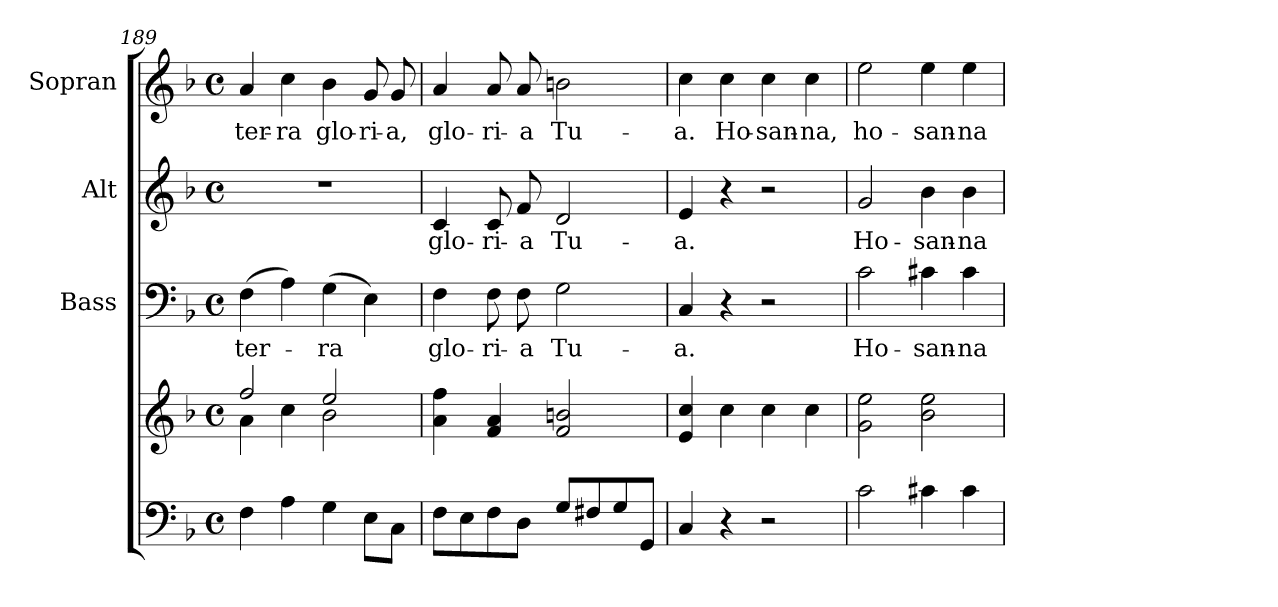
**kern	**kern	**kern	**text	**kern	**text	**kern	**text
*part4	*part4	*part3	*part3	*part2	*part2	*part1	*part1
*staff5	*staff4	*staff3	*staff3	*staff2	*staff2	*staff1	*staff1
*	*	*I"Bass	*	*I"Alt	*	*I"Sopran	*
*	*	*I'B.	*	*I'A.	*	*I'S.	*
*clefF4	*clefG2	*clefF4	*	*clefG2	*	*clefG2	*
*k[b-]	*k[b-]	*k[b-]	*	*k[b-]	*	*k[b-]	*
*F:	*F:	*F:	*	*F:	*	*F:	*
*M4/4	*M4/4	*M4/4	*	*M4/4	*	*M4/4	*
*met(c)	*met(c)	*met(c)	*	*met(c)	*	*met(c)	*
=189	=189	=189	=189	=189	=189	=189	=189
*	*^	*	*	*	*	*	*
!	!	!	!	!LO:LY:b	!	!	!	!LO:LY:b
4F\	2ff/	4a\	(>4F\	ter-	1r	.	4a/	ter-
!	!	!	!	!	!	!	!	!LO:LY:b
4A\	.	4cc\	4A\)	.	.	.	4cc\	-ra
!	!	!	!	!LO:LY:b	!	!	!	!LO:LY:b
4G\	2ee/	2b-\	(>4G\	-ra	.	.	4b-\	glo-
!	!	!	!	!	!	!	!	!LO:LY:b
8E\L	.	.	4E\)	.	.	.	8g/	-ri-
!	!	!	!	!	!	!	!	!LO:LY:b
8C\J	.	.	.	.	.	.	8g/	-a,
*	*v	*v	*	*	*	*	*	*
=190	=190	=190	=190	=190	=190	=190	=190
!	!	!	!LO:LY:b	!	!LO:LY:b	!	!LO:LY:b
8F\L	4a\ 4ff\	4F\	glo-	4c/	glo-	4a/	glo-
8E\	.	.	.	.	.	.	.
!	!	!	!LO:LY:b	!	!LO:LY:b	!	!LO:LY:b
8F\	4f/ 4a/	8F\	-ri-	8c/	-ri-	8a/	-ri-
!	!	!	!LO:LY:b	!	!LO:LY:b	!	!LO:LY:b
8D\J	.	8F\	-a	8f/	-a	8a/	-a
!	!	!	!LO:LY:b	!	!LO:LY:b	!	!LO:LY:b
8G/L	2f/ 2bn/	2G\	Tu-	2d/	Tu-	2bn\	Tu-
8F#X/	.	.	.	.	.	.	.
8G/	.	.	.	.	.	.	.
8GG/J	.	.	.	.	.	.	.
=191	=191	=191	=191	=191	=191	=191	=191
!	!	!	!LO:LY:b	!	!LO:LY:b	!	!LO:LY:b
4C/	4e/ 4cc/	4C/	-a.	4e/	-a.	4cc\	-a.
!	!	!	!	!	!	!	!LO:LY:b
4r	4cc\	4r	.	4r	.	4cc\	Ho-
!	!	!	!	!	!	!	!LO:LY:b
2r	4cc\	2r	.	2r	.	4cc\	-san-
!	!	!	!	!	!	!	!LO:LY:b
.	4cc\	.	.	.	.	4cc\	-na,
=192	=192	=192	=192	=192	=192	=192	=192
!	!	!	!LO:LY:b	!	!LO:LY:b	!	!LO:LY:b
2c\	2g\ 2ee\	2c\	Ho-	2g/	Ho-	2ee\	ho-
!	!	!	!LO:LY:b	!	!LO:LY:b	!	!LO:LY:b
4c#X\	2b-\ 2ee\	4c#X\	-san-	4b-\	-san-	4ee\	-san-
!	!	!	!LO:LY:b	!	!LO:LY:b	!	!LO:LY:b
4c#\	.	4c#\	-na	4b-\	-na	4ee\	-na
=	=	=	=	=	=	=	=
*-	*-	*-	*-	*-	*-	*-	*-
